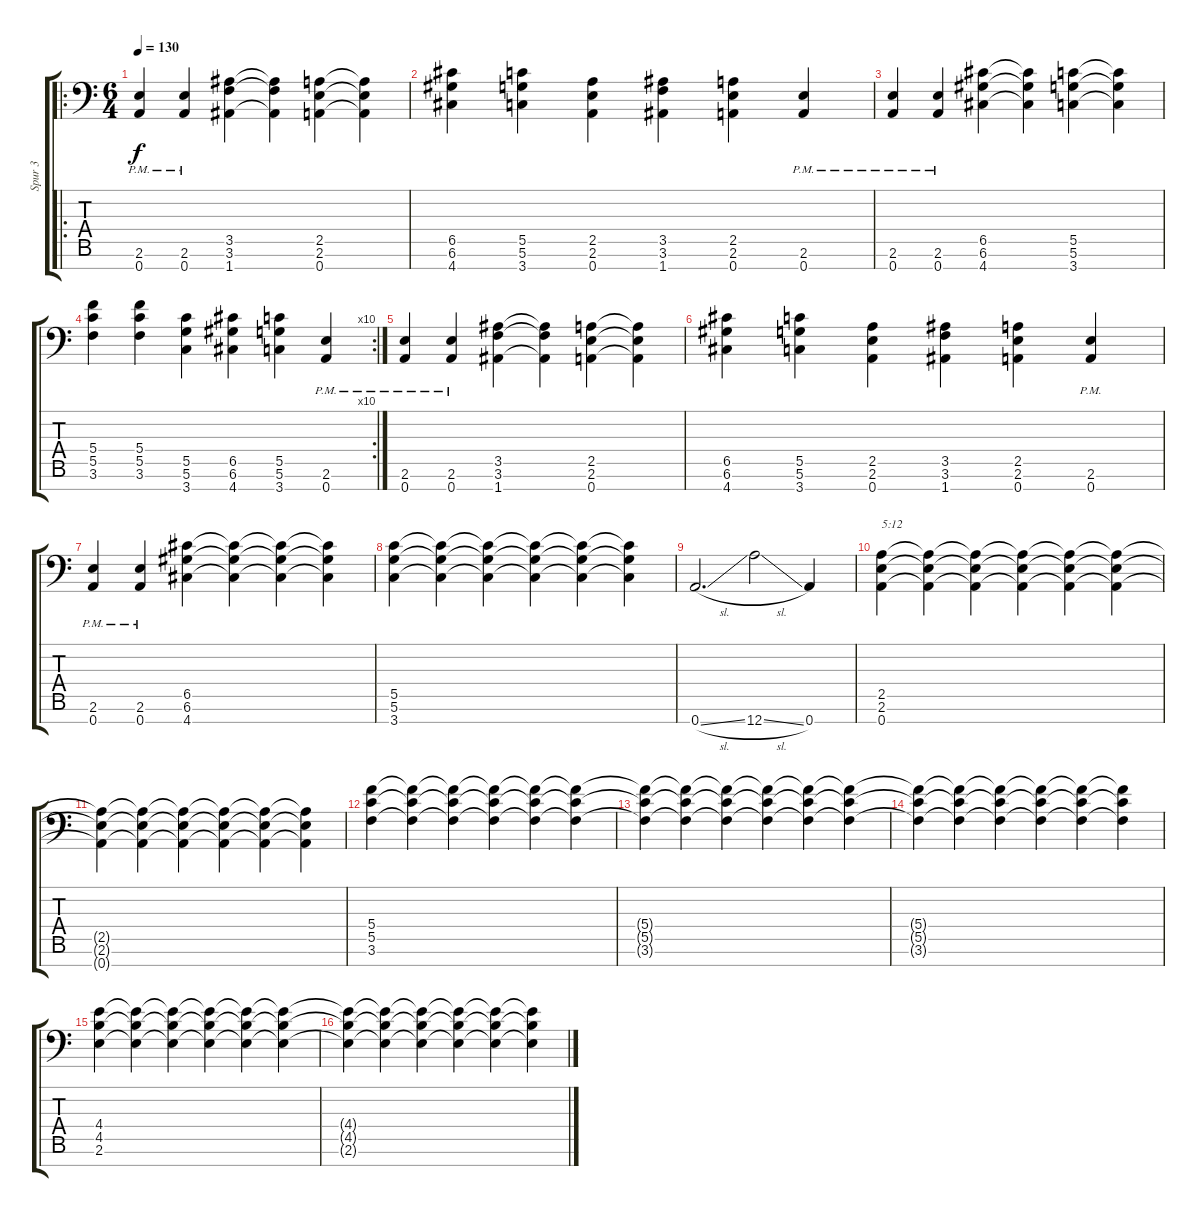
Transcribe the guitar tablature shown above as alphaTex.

\track ("Spur 3" "Spur 3") {instrument overdrivenguitar}
\staff {score tabs}
\tuning (D4 A3 F3 C3 G2 D2 A1) {hide}
\ro
\ts (6 4)
\tempo 130
\clef f4
\ks c
(2.6{pm} 0.7{pm}).4{dy f} (2.6{pm} 0.7{pm}).4 (3.5 3.6 1.7).4 (3.5{t} 3.6{t} 1.7{t}).4 (2.5 2.6 0.7).4 (2.5{t} 2.6{t} 0.7{t}).4 |
(6.5 6.6 4.7).4 (5.5 5.6 3.7).4 (2.5 2.6 0.7).4 (3.5 3.6 1.7).4 (2.5 2.6 0.7).4 (2.6{pm} 0.7{pm}).4 |
(2.6{pm} 0.7{pm}).4 (2.6{pm} 0.7{pm}).4 (6.5 6.6 4.7).4 (6.5{t} 6.6{t} 4.7{t}).4 (5.5 5.6 3.7).4 (5.5{t} 5.6{t} 3.7{t}).4 |
\rc 10
(5.4 5.5 3.6).4 (5.4 5.5 3.6).4 (5.5 5.6 3.7).4 (6.5 6.6 4.7).4 (5.5 5.6 3.7).4 (2.6{pm} 0.7{pm}).4 |
(2.6{pm} 0.7{pm}).4 (2.6{pm} 0.7{pm}).4 (3.5 3.6 1.7).4 (3.5{t} 3.6{t} 1.7{t}).4 (2.5 2.6 0.7).4 (2.5{t} 2.6{t} 0.7{t}).4 |
(6.5 6.6 4.7).4 (5.5 5.6 3.7).4 (2.5 2.6 0.7).4 (3.5 3.6 1.7).4 (2.5 2.6 0.7).4 (2.6{pm} 0.7{pm}).4 |
(2.6{pm} 0.7{pm}).4 (2.6{pm} 0.7{pm}).4 (6.5 6.6 4.7).4 (6.5{t} 6.6{t} 4.7{t}).4 (6.5{t} 6.6{t} 4.7{t}).4 (6.5{t} 6.6{t} 4.7{t}).4 |
(5.5 5.6 3.7).4 (5.5{t} 5.6{t} 3.7{t}).4 (5.5{t} 5.6{t} 3.7{t}).4 (5.5{t} 5.6{t} 3.7{t}).4 (5.5{t} 5.6{t} 3.7{t}).4 (5.5{t} 5.6{t} 3.7{t}).4 |
0.7{sl}.2{d} 12.7{sl}.2 0.7.4 |
(2.5 2.6 0.7).4{txt "5:12"} (2.5{t} 2.6{t} 0.7{t}).4 (2.5{t} 2.6{t} 0.7{t}).4 (2.5{t} 2.6{t} 0.7{t}).4 (2.5{t} 2.6{t} 0.7{t}).4 (2.5{t} 2.6{t} 0.7{t}).4 |
(2.5{t} 2.6{t} 0.7{t}).4 (2.5{t} 2.6{t} 0.7{t}).4 (2.5{t} 2.6{t} 0.7{t}).4 (2.5{t} 2.6{t} 0.7{t}).4 (2.5{t} 2.6{t} 0.7{t}).4 (2.5{t} 2.6{t} 0.7{t}).4 |
(5.4 5.5 3.6).4 (5.4{t} 5.5{t} 3.6{t}).4 (5.4{t} 5.5{t} 3.6{t}).4 (5.4{t} 5.5{t} 3.6{t}).4 (5.4{t} 5.5{t} 3.6{t}).4 (5.4{t} 5.5{t} 3.6{t}).4 |
(5.4{t} 5.5{t} 3.6{t}).4 (5.4{t} 5.5{t} 3.6{t}).4 (5.4{t} 5.5{t} 3.6{t}).4 (5.4{t} 5.5{t} 3.6{t}).4 (5.4{t} 5.5{t} 3.6{t}).4 (5.4{t} 5.5{t} 3.6{t}).4 |
(5.4{t} 5.5{t} 3.6{t}).4 (5.4{t} 5.5{t} 3.6{t}).4 (5.4{t} 5.5{t} 3.6{t}).4 (5.4{t} 5.5{t} 3.6{t}).4 (5.4{t} 5.5{t} 3.6{t}).4 (5.4{t} 5.5{t} 3.6{t}).4 |
(4.4 4.5 2.6).4 (4.4{t} 4.5{t} 2.6{t}).4 (4.4{t} 4.5{t} 2.6{t}).4 (4.4{t} 4.5{t} 2.6{t}).4 (4.4{t} 4.5{t} 2.6{t}).4 (4.4{t} 4.5{t} 2.6{t}).4 |
(4.4{t} 4.5{t} 2.6{t}).4 (4.4{t} 4.5{t} 2.6{t}).4 (4.4{t} 4.5{t} 2.6{t}).4 (4.4{t} 4.5{t} 2.6{t}).4 (4.4{t} 4.5{t} 2.6{t}).4 (4.4{t} 4.5{t} 2.6{t}).4
